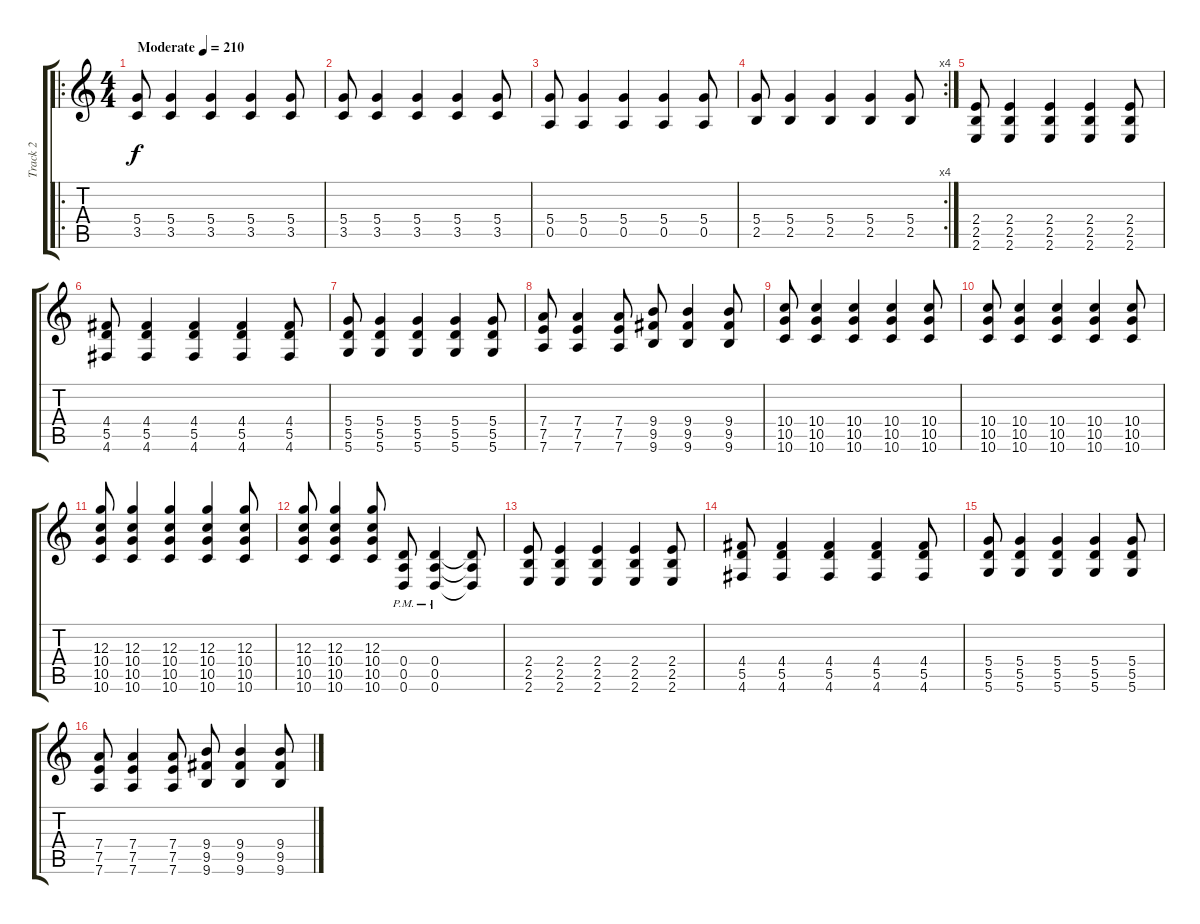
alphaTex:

\track ("Track 2" "Track 2") {instrument overdrivenguitar}
\staff {score tabs}
\tuning (E4 B3 G3 D3 A2 D2) {hide}
\ro
\ts (4 4)
\tempo (210 "Moderate")
\clef g2
\ks c
(5.4 3.5).8{dy f instrument overdrivenguitar} (5.4 3.5).4 (5.4 3.5).4 (5.4 3.5).4 (5.4 3.5).8 |
(5.4 3.5).8 (5.4 3.5).4 (5.4 3.5).4 (5.4 3.5).4 (5.4 3.5).8 |
(5.4 0.5).8 (5.4 0.5).4 (5.4 0.5).4 (5.4 0.5).4 (5.4 0.5).8 |
\rc 4
(5.4 2.5).8 (5.4 2.5).4 (5.4 2.5).4 (5.4 2.5).4 (5.4 2.5).8 |
(2.4 2.5 2.6).8 (2.4 2.5 2.6).4 (2.4 2.5 2.6).4 (2.4 2.5 2.6).4 (2.4 2.5 2.6).8 |
(4.4 5.5 4.6).8 (4.4 5.5 4.6).4 (4.4 5.5 4.6).4 (4.4 5.5 4.6).4 (4.4 5.5 4.6).8 |
(5.4 5.5 5.6).8 (5.4 5.5 5.6).4 (5.4 5.5 5.6).4 (5.4 5.5 5.6).4 (5.4 5.5 5.6).8 |
(7.4 7.5 7.6).8 (7.4 7.5 7.6).4 (7.4 7.5 7.6).8 (9.4 9.5 9.6).8 (9.4 9.5 9.6).4 (9.4 9.5 9.6).8 |
(10.4 10.5 10.6).8 (10.4 10.5 10.6).4 (10.4 10.5 10.6).4 (10.4 10.5 10.6).4 (10.4 10.5 10.6).8 |
(10.4 10.5 10.6).8 (10.4 10.5 10.6).4 (10.4 10.5 10.6).4 (10.4 10.5 10.6).4 (10.4 10.5 10.6).8 |
(12.3 10.4 10.5 10.6).8 (12.3 10.4 10.5 10.6).4 (12.3 10.4 10.5 10.6).4 (12.3 10.4 10.5 10.6).4 (12.3 10.4 10.5 10.6).8 |
(12.3 10.4 10.5 10.6).8 (12.3 10.4 10.5 10.6).4 (12.3 10.4 10.5 10.6).8 (0.4{pm} 0.5{pm} 0.6{pm}).8 (0.4{pm} 0.5{pm} 0.6{pm}).4 (0.4{t} 0.5{t} 0.6{t}).8 |
(2.4 2.5 2.6).8 (2.4 2.5 2.6).4 (2.4 2.5 2.6).4 (2.4 2.5 2.6).4 (2.4 2.5 2.6).8 |
(4.4 5.5 4.6).8 (4.4 5.5 4.6).4 (4.4 5.5 4.6).4 (4.4 5.5 4.6).4 (4.4 5.5 4.6).8 |
(5.4 5.5 5.6).8 (5.4 5.5 5.6).4 (5.4 5.5 5.6).4 (5.4 5.5 5.6).4 (5.4 5.5 5.6).8 |
(7.4 7.5 7.6).8 (7.4 7.5 7.6).4 (7.4 7.5 7.6).8 (9.4 9.5 9.6).8 (9.4 9.5 9.6).4 (9.4 9.5 9.6).8
